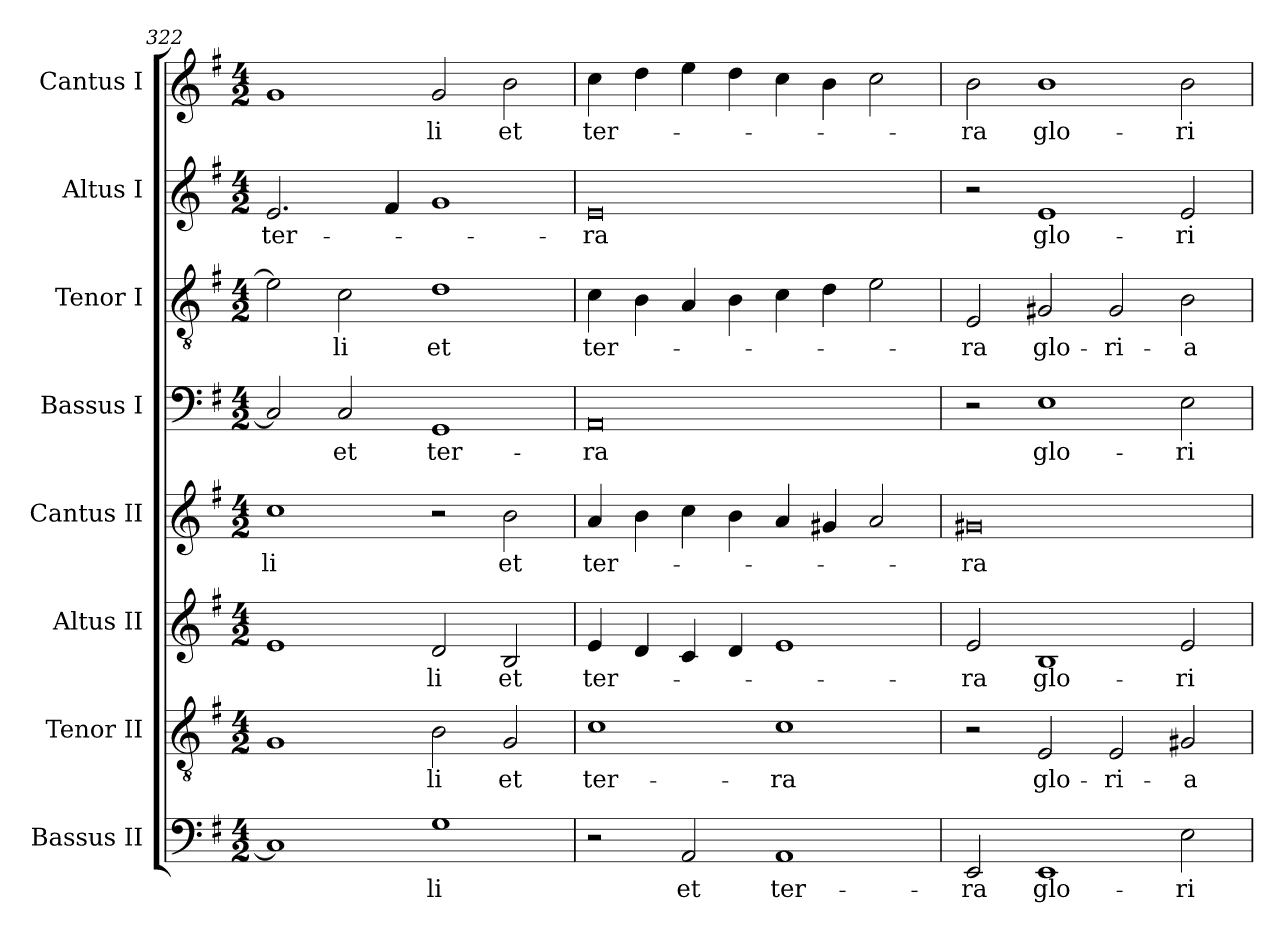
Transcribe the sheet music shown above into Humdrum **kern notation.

**kern	**text	**kern	**text	**kern	**text	**kern	**text	**kern	**text	**kern	**text	**kern	**text	**kern	**text
*part8	*part8	*part7	*part7	*part6	*part6	*part5	*part5	*part4	*part4	*part3	*part3	*part2	*part2	*part1	*part1
*staff8	*staff8	*staff7	*staff7	*staff6	*staff6	*staff5	*staff5	*staff4	*staff4	*staff3	*staff3	*staff2	*staff2	*staff1	*staff1
*I"Bassus II	*	*I"Tenor II	*	*I"Altus II	*	*I"Cantus II	*	*I"Bassus I	*	*I"Tenor I	*	*I"Altus I	*	*I"Cantus I	*
*I'B II	*	*I'T II	*	*I'A II	*	*I'C II	*	*I'B I	*	*I'T I	*	*I'A I	*	*I'C I	*
*clefF4	*	*clefGv2	*	*clefG2	*	*clefG2	*	*clefF4	*	*clefGv2	*	*clefG2	*	*clefG2	*
*k[f#]	*	*k[f#]	*	*k[f#]	*	*k[f#]	*	*k[f#]	*	*k[f#]	*	*k[f#]	*	*k[f#]	*
*G:	*	*G:	*	*G:	*	*G:	*	*G:	*	*G:	*	*G:	*	*G:	*
*M4/2	*	*M4/2	*	*M4/2	*	*M4/2	*	*M4/2	*	*M4/2	*	*M4/2	*	*M4/2	*
=322	=322	=322	=322	=322	=322	=322	=322	=322	=322	=322	=322	=322	=322	=322	=322
!	!	!	!	!	!	!	!LO:LY:b	!	!	!	!	!	!	!	!
!	!	!	!	!	!	!	!	!	!	!	!	!	!LO:LY:b	!	!
1C]	.	1G	.	1e	.	1cc	-li	2C/]	.	2e\]	.	2.e/	ter-	1g	.
!	!	!	!	!	!	!	!	!	!LO:LY:b	!	!	!	!	!	!
!	!	!	!	!	!	!	!	!	!	!	!LO:LY:b	!	!	!	!
.	.	.	.	.	.	.	.	2C/	et	2c\	-li	.	.	.	.
.	.	.	.	.	.	.	.	.	.	.	.	4f#/	.	.	.
!	!LO:LY:b	!	!	!	!	!	!	!	!	!	!	!	!	!	!
!	!	!	!LO:LY:b	!	!	!	!	!	!	!	!	!	!	!	!
!	!	!	!	!	!LO:LY:b	!	!	!	!	!	!	!	!	!	!
!	!	!	!	!	!	!	!	!	!LO:LY:b	!	!	!	!	!	!
!	!	!	!	!	!	!	!	!	!	!	!LO:LY:b	!	!	!	!
!	!	!	!	!	!	!	!	!	!	!	!	!	!	!	!LO:LY:b
1G	-li	2B\	-li	2d/	-li	2r	.	1GG	ter-	1d	et	1g	.	2g/	-li
!	!	!	!LO:LY:b	!	!	!	!	!	!	!	!	!	!	!	!
!	!	!	!	!	!LO:LY:b	!	!	!	!	!	!	!	!	!	!
!	!	!	!	!	!	!	!LO:LY:b	!	!	!	!	!	!	!	!
!	!	!	!	!	!	!	!	!	!	!	!	!	!	!	!LO:LY:b
.	.	2G/	et	2B/	et	2b\	et	.	.	.	.	.	.	2b\	et
!!LO:LB:g=z
=323	=323	=323	=323	=323	=323	=323	=323	=323	=323	=323	=323	=323	=323	=323	=323
!	!	!	!LO:LY:b	!	!	!	!	!	!	!	!	!	!	!	!
!	!	!	!	!	!LO:LY:b	!	!	!	!	!	!	!	!	!	!
!	!	!	!	!	!	!	!LO:LY:b	!	!	!	!	!	!	!	!
!	!	!	!	!	!	!	!	!	!LO:LY:b	!	!	!	!	!	!
!	!	!	!	!	!	!	!	!	!	!	!LO:LY:b	!	!	!	!
!	!	!	!	!	!	!	!	!	!	!	!	!	!LO:LY:b	!	!
!	!	!	!	!	!	!	!	!	!	!	!	!	!	!	!LO:LY:b
2r	.	1c	ter-	4e/	ter-	4a/	ter-	0AA	-ra	4c\	ter-	0e	-ra	4cc\	ter-
.	.	.	.	4d/	.	4b\	.	.	.	4B\	.	.	.	4dd\	.
!	!LO:LY:b	!	!	!	!	!	!	!	!	!	!	!	!	!	!
2AA/	et	.	.	4c/	.	4cc\	.	.	.	4A/	.	.	.	4ee\	.
.	.	.	.	4d/	.	4b\	.	.	.	4B\	.	.	.	4dd\	.
!	!LO:LY:b	!	!	!	!	!	!	!	!	!	!	!	!	!	!
!	!	!	!LO:LY:b	!	!	!	!	!	!	!	!	!	!	!	!
1AA	ter-	1c	-ra	1e	.	4a/	.	.	.	4c\	.	.	.	4cc\	.
.	.	.	.	.	.	4g#X/	.	.	.	4d\	.	.	.	4b\	.
.	.	.	.	.	.	2a/	.	.	.	2e\	.	.	.	2cc\	.
=324	=324	=324	=324	=324	=324	=324	=324	=324	=324	=324	=324	=324	=324	=324	=324
!	!LO:LY:b	!	!	!	!	!	!	!	!	!	!	!	!	!	!
!	!	!	!	!	!LO:LY:b	!	!	!	!	!	!	!	!	!	!
!	!	!	!	!	!	!	!LO:LY:b	!	!	!	!	!	!	!	!
!	!	!	!	!	!	!	!	!	!	!	!LO:LY:b	!	!	!	!
!	!	!	!	!	!	!	!	!	!	!	!	!	!	!	!LO:LY:b
2EE/	-ra	2r	.	2e/	-ra	0g#X	-ra	2r	.	2E/	-ra	2r	.	2b\	-ra
!	!LO:LY:b	!	!	!	!	!	!	!	!	!	!	!	!	!	!
!	!	!	!LO:LY:b	!	!	!	!	!	!	!	!	!	!	!	!
!	!	!	!	!	!LO:LY:b	!	!	!	!	!	!	!	!	!	!
!	!	!	!	!	!	!	!	!	!LO:LY:b	!	!	!	!	!	!
!	!	!	!	!	!	!	!	!	!	!	!LO:LY:b	!	!	!	!
!	!	!	!	!	!	!	!	!	!	!	!	!	!LO:LY:b	!	!
!	!	!	!	!	!	!	!	!	!	!	!	!	!	!	!LO:LY:b
1EE	glo-	2E/	glo-	1B	glo-	.	.	1E	glo-	2G#X/	glo-	1e	glo-	1b	glo-
!	!	!	!LO:LY:b	!	!	!	!	!	!	!	!	!	!	!	!
!	!	!	!	!	!	!	!	!	!	!	!LO:LY:b	!	!	!	!
.	.	2E/	-ri-	.	.	.	.	.	.	2G#/	-ri-	.	.	.	.
!	!LO:LY:b	!	!	!	!	!	!	!	!	!	!	!	!	!	!
!	!	!	!LO:LY:b	!	!	!	!	!	!	!	!	!	!	!	!
!	!	!	!	!	!LO:LY:b	!	!	!	!	!	!	!	!	!	!
!	!	!	!	!	!	!	!	!	!LO:LY:b	!	!	!	!	!	!
!	!	!	!	!	!	!	!	!	!	!	!LO:LY:b	!	!	!	!
!	!	!	!	!	!	!	!	!	!	!	!	!	!LO:LY:b	!	!
!	!	!	!	!	!	!	!	!	!	!	!	!	!	!	!LO:LY:b
2E\	-ri-	2G#X/	-a	2e/	-ri-	.	.	2E\	-ri-	2B\	-a	2e/	-ri-	2b\	-ri-
=	=	=	=	=	=	=	=	=	=	=	=	=	=	=	=
*-	*-	*-	*-	*-	*-	*-	*-	*-	*-	*-	*-	*-	*-	*-	*-
